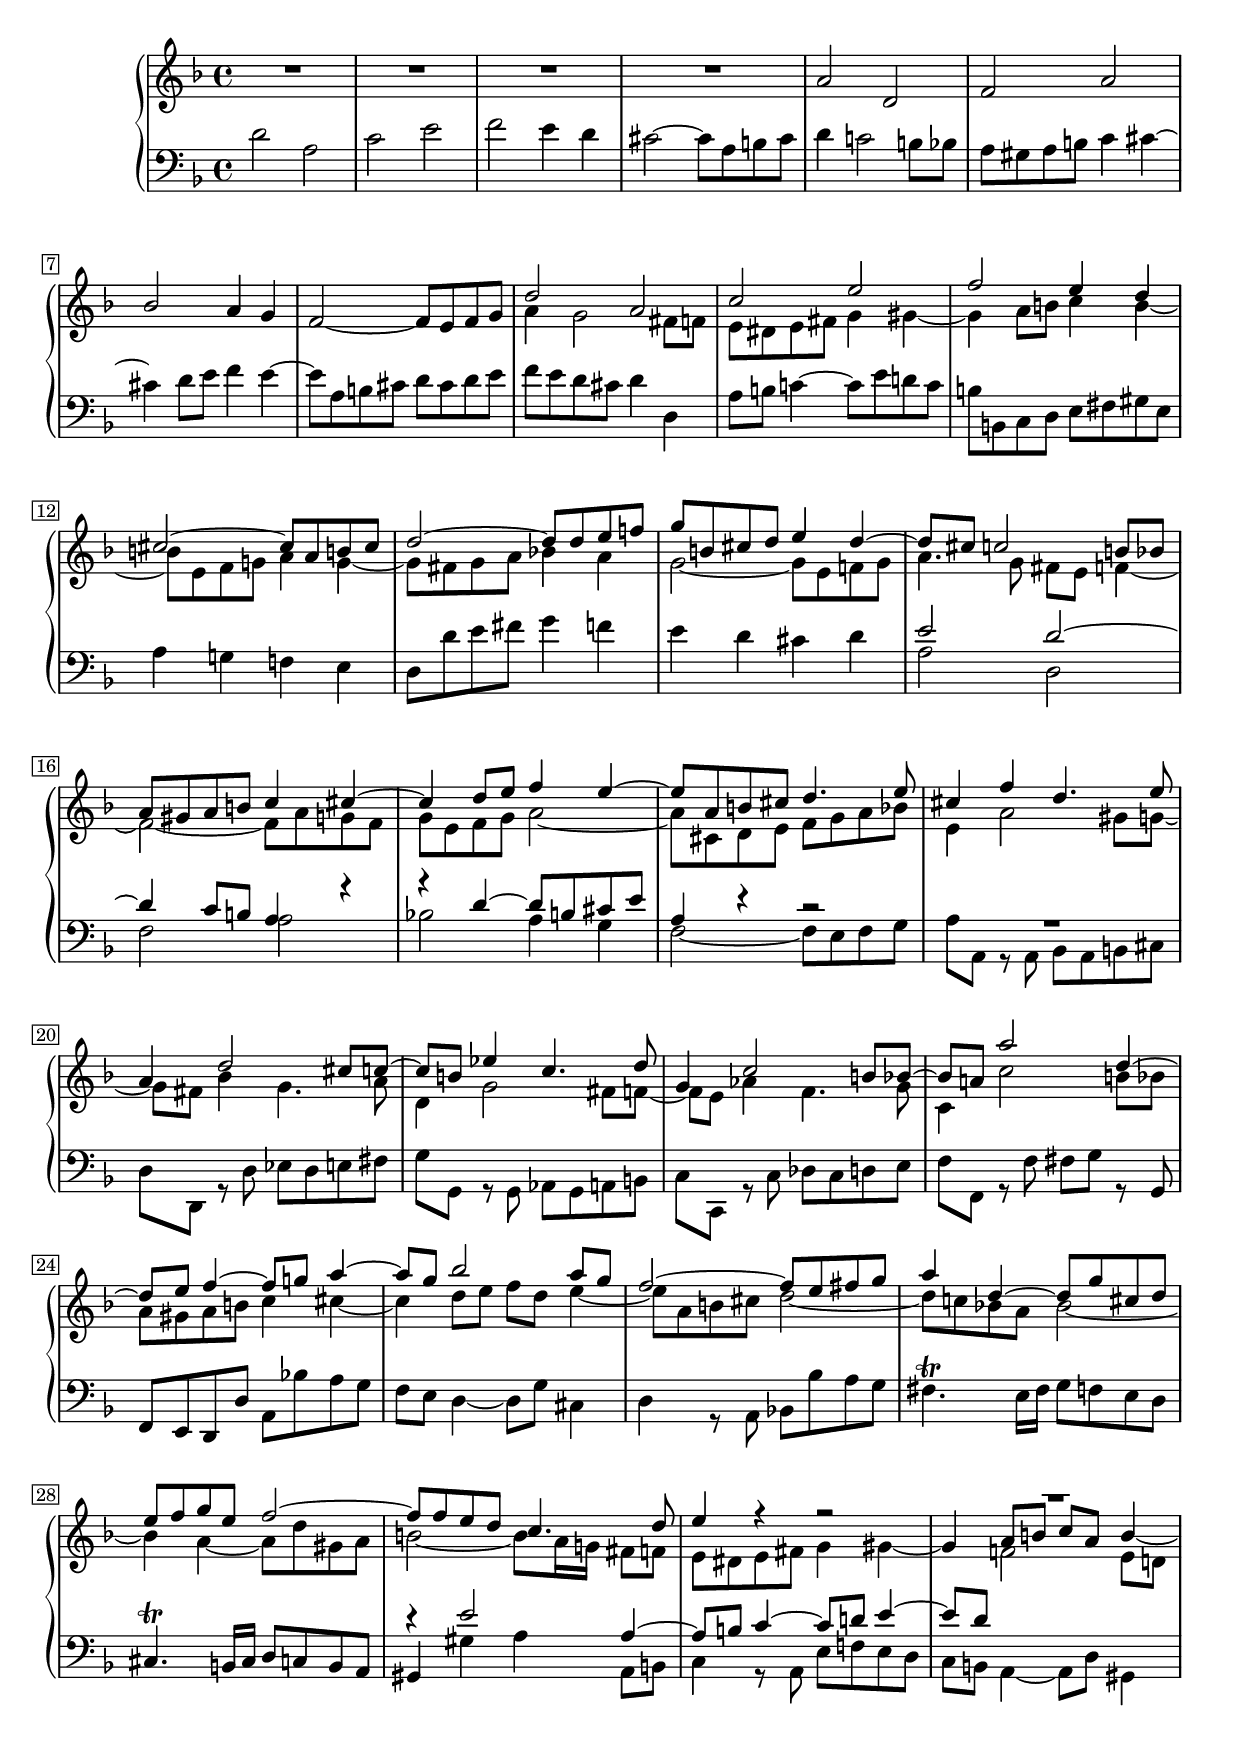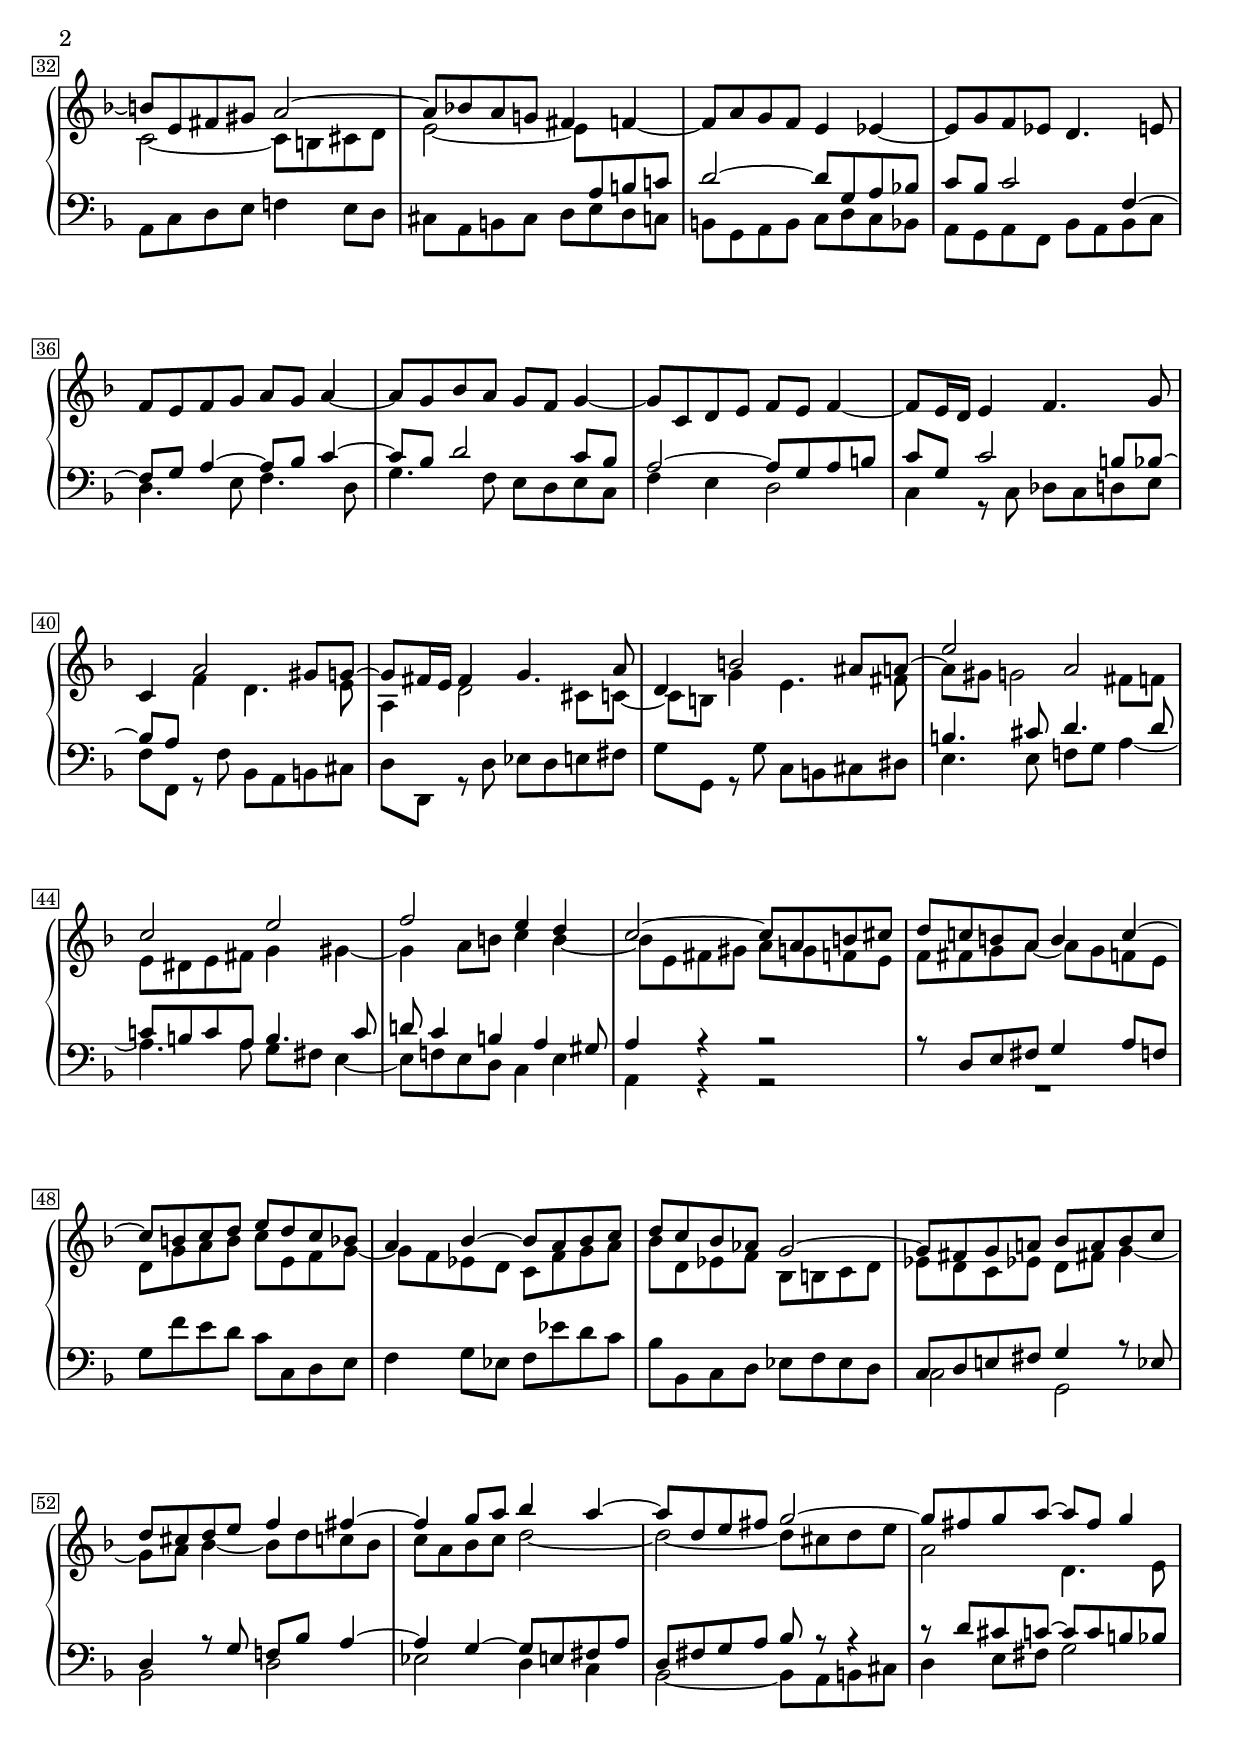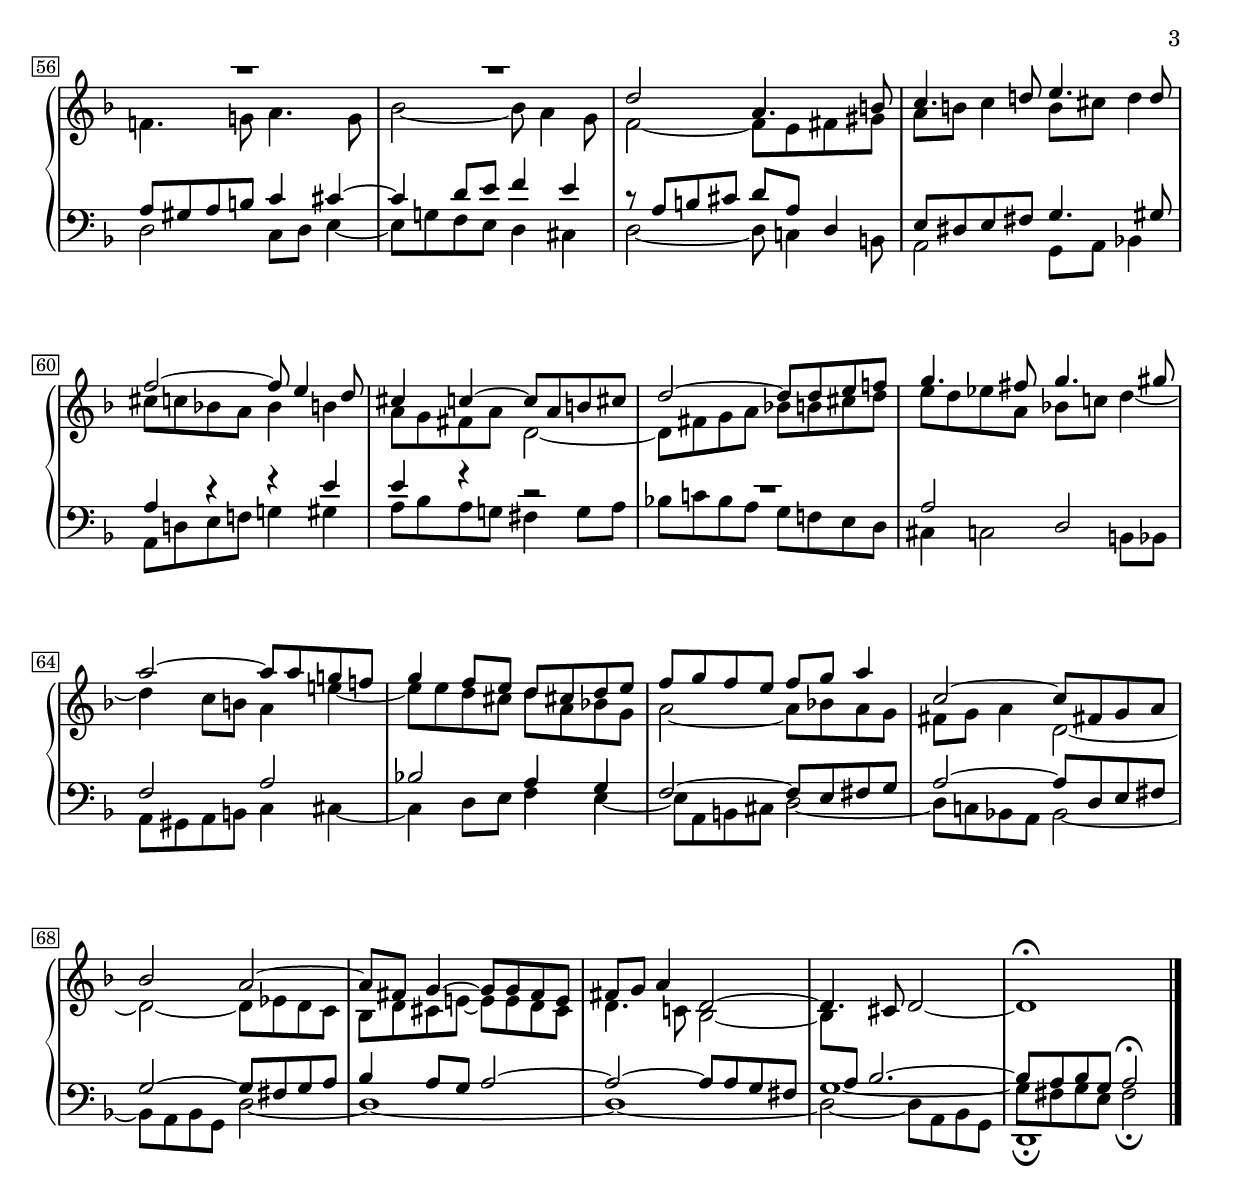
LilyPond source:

Global = {
  \key d \minor
  \time 4/4
  \include "../global.ly"
}

Soprano = \context Voice = "one" \relative c'' {
  \voiceOne
  | \override MultiMeasureRest.staff-position = #0
    R1*4
  | s1*4
  | d2 a
  %10
  | c e
  | f e4 d
  | cis2~ cis8 a b cis
  | d2~ d8 d e f
  | g b, cis d e4 d~
  %15
  | d8 cis c2 b8 bes
  | a gis a b c4 cis~
  | cis d8 e f4 e~
  | e8 a, b cis d4. e8
  | cis4 f d4. e8
  %20
  | a,4 d2 cis8 c~
  | c b ees4 c4. d8
  | g,4 c2 b8 bes~
  | bes a a'2 d,4~
  | d8 e f4~ f8 g a4~
  %25
  | a8 g bes2 a8 g
  | f2~ f8 e fis g
  | a4 d,~ d8 g cis, d
  | e f g e f2~
  | f8 f e d c4. d8
  %30
  | e4 r r2
  | \override MultiMeasureRest.staff-position = #6
    R1
  | s1*11
  %43
  | e2 a,
  | c e
  %45
  | f e4 d
  | c2~ c8 a b cis
  | d c! b a b4 c~
  | c8 b c d e d c bes
  | a4 bes~ bes8 a bes c
  %50
  | d c bes aes g2~
  | g8 fis g a bes a bes c
  | d cis d e f4 fis~
  | fis g8 a bes4 a~
  | a8 d, e fis g2~
  %55
  | g8 fis g a~ a fis g4
  | R1*2
  | d2 a4. b8
  | c4. d8 e4. d8
  %60
  | f2~ f8 e4 d8
  | cis4 c~ c8 a b cis
  | d2~ d8 d e f
  | g4. fis8 g4. gis8
  | a2~ a8 a g f
  %65
  | g4 f8 e d cis! d e
  | f g f e f g a4
  | c,2~ c8 fis,! g a
  | bes2 a~
  | a8 fis g4~ g8 g fis e
  %70
  | fis g a4 d,2~
  | d4. cis8 d2_~
  | d1\fermata
  | \bar "|."
}

Alto = \context Voice = "two" \relative c' {
  \voiceTwo
  | s1*4
  %5
  | \stemUp
    a'2 d,
  | f a
  | bes a4 g
  | f2~ f8 e f g
  | \stemDown
    a4 g2 fis8 f
  %10
  | e dis e fis g4 gis~
  | gis a8 b c4 b~
  | b8 e, f g a4 g~
  | g8 fis g a bes4 a
  | g2~ g8 e f g
  %15
  | a4. g8 fis e f4~
  | f2~ f8 a g f
  | g e f g a2~
  | a8 cis, d e f g a bes
  | e,4 a2 gis8 g~
  %20
  | g fis bes4 g4. a8
  | d,4 g2 fis8 f~
  | f e aes4 f4. g8
  | c,4 c'2 b8 bes
  | a gis a b c4 cis~
  %25
  | cis d8 e f d e4~
  | e8 a, b cis d2~
  | d8 c bes a bes2~
  | bes4 a~ a8 d gis, a
  | b2~ b8[ a16 g] fis8 f
  %30
  | e dis e fis g4 gis~
  | \stemUp
    gis a8 b c a b4~
  | b8 e, fis gis a2^~
  | a8 bes! a g fis4 f~
  | f8 a g f e4 ees~
  %35
  | ees8 g f ees d4. e8
  | f e f g a g a4~
  | a8 g bes a g f g4~
  | g8 c, d e f e f4~
  | f8 e16 d e4 f4. g8
  %40
  | c,4 a'2 gis8 g^~
  | g8 fis16 e fis4 g4. a8
  | d,4 b'2 ais8 a^~
  | \stemDown
    a gis g2 fis8 f
  | e dis e fis g4 gis~
  %45
  | gis a8 b c4 b~
  | b8 e, fis gis a g f e
  | f fis g a~ a g f e
  | d g a b c e, f g~
  | g f ees d c f g a
  %50
  | bes d, ees f bes, b c d
  | ees d c ees d fis! g4~
  | g8 a bes4~ bes8 d c bes
  | c a bes c d2~
  | d~ d8 cis d e
  %55
  | a,2 d,4. e8
  | f!4. g8 a4. g8
  | bes2~ bes8 a4 g8
  | f2~ f8 e fis gis
  | a b c4 b8 cis d4
  %60
  | cis8 c bes a bes4 b
  | a8 g fis a d,2~
  | d8 fis g a bes b cis d
  | e d ees a, bes c d4~
  | d c8 b a4 e'~
  %65
  | e8 e d cis d a bes g
  | a2~ a8 bes a g
  | fis g a4 d,2~
  | d~ d8 ees d c
  | bes d cis e~ e e d cis
  %70
  | d4. c8 bes2~
  | bes8
    \change Staff = "lower"
    \stemUp
    a bes2.^~
  | bes8 a bes g a2^\fermata
}

Tenor = \context Voice = "three" \relative c' {
  \voiceThree
  %1
  | \stemDown
    d2 a
  | c e
  | f e4 d
  | cis2~ cis8 a b cis
  %5
  | d4 c!2 b8 bes
  | a gis a b c4 cis~
  | cis d8 e f4 e~
  | e8 a, b cis d cis d e
  | f e d cis d4 d,
  %10
  | a'8 b c4~ c8 e d c
  | b b, c d e fis gis e
  | a4 g! f e
  | d8 d' e fis g4 f
  | e d cis d
  %15
  | \stemUp
    e2 d~
  | d4 c8 b a4 r
  | r d~ d8 b cis e
  | a,4 r r2
  | R1
  | s1*9
  | r4 e'2 a,4~
  %30
  | a8 b c4~ c8 d e4~
  | e8 d
    \change Staff = "upper"
    \stemDown
    f2 e8 d
  | c2_~ c8 b cis d
  | e2_~ e8
    \change Staff = "lower"
    \stemUp
    a, b c
  | d2~ d8 g, a bes!
  %35
  | c bes c2 f,4~
  | f8 g a4~ a8 bes c4~
  | c8 bes d2 c8 bes
  | a2~ a8 g a b
  | c g c2 b8 bes~
  %40
  | bes a
    \change Staff = "upper"
    \stemDown
    f'4 d4. e8
  | a,4 d2 cis8 c_~
  | c b g'4 e4. fis8
  | \change Staff = "lower"
    \stemUp
    b,4. cis8 d4. d8
  | c b c a b4. c8
  %45
  | d c4 b a gis8
  | a4 r r2
  | r8 d, e fis g4 a8 f
  | \stemDown
    g f' e d c c, d e
  | f4 g8 ees f ees' d c
  %50
  | bes bes, c d ees f ees d
  | \stemUp
    c d e! fis g4 r8 ees
  | d4 r8 g f bes a4~
  | a g~ g8 e fis a
  | d, fis g a bes r r4
  %55
  | r8 d cis c~ c c b bes
  | a gis a b c4 cis~
  | cis d8 e f4 e
  | r8 a, b cis d a d,4
  | e8 dis e fis g4. gis8
  %60
  | a4 r r e'
  | e r r2
  | \override MultiMeasureRest.staff-position = #6
    R1
  | a,2 d,
  | f a
  %65
  | bes! a4 g
  | f2~ f8 e fis g
  | a2~ a8 d, e fis
  | g2~ g8 fis g a
  | bes4 a8 g a2~
  %70
  | a~ a8 a g fis
  | \shape #'((1 . 0.9) (0 . 1.1) (0 . 1) (-0.3 . 1)) Tie
    g1_~
  | \stemDown
    g8 fis g e fis2_\fermata
}

Bass = \context Voice = "four" \relative c {
  \voiceFour
  | s1*14 %1 to 14
  %15
  | a'2 d,
  | f a
  | bes a4 g
  | f2~ f8 e f g
  | a a, r a bes a b cis
  %20
  | d d, r d' ees d e fis
  | g g, r g aes g a b
  | c c, r c' des c d e
  | f f, r f' fis g r \stemUp g,
  | f e d d' \stemDown a bes' a g
  %25
  | f e d4~ d8 g cis,4
  | d r8 a bes bes' a g
  | fis4.^\trill e16 fis g8 f e d
  | \stemUp cis4.^\trill b16 cis d8 c b a
  | gis4 \stemDown gis' a a,8 b
  %30
  | c4 r8 a e' f e d
  | c b a4~ a8 d gis,4
  | a8 c d e f4 e8 d
  | cis a b cis d e d c
  | b g a b c d c bes
  %35
  | a g a f bes a bes c
  | d4. e8 f4. d8
  | g4. f8 e d e c
  | f4 e d2
  | c4 r8 c des c d e
  %40
  | f f, r f' bes, a b cis
  | d d, r d' ees d e fis
  | g g, r g' c, b cis dis
  | e4. e8 f! g a4~
  | a4. a8 g fis e4~
  %45
  | e8 f! e d c4 e
  | a, r r2
  | R1
  | s1*3
  %51
  | c2 g
  | bes d
  | ees d4 c
  | bes2~ bes8 a b cis
  %55
  | d4 e8 fis g2
  | d c8 d e4~
  | e8 g f e d4 cis
  | d2~ d8 c!4 b8
  | a2 g8 a bes!4
  %60
  | a8 d e f g4 gis
  | a8 bes a g! fis4 g8 a
  | bes! c! bes a g f e d
  | cis4 c2 b8 bes
  | a gis a b c4 cis~
  %65
  | cis d8 e f4 e~
  | e8 a, b cis d2~
  | d8 c! bes a bes2~
  | bes8 a bes g d'2~
  | d1~
  %70
  | d~
  | d2~ d8 a bes g
  | d1\fermata
}

\score {
  \new PianoStaff
  <<
    \accidentalStyle Score.piano
    \context Staff = "upper" <<
      \set Staff.midiInstrument = #"acoustic grand"
      \Global
      \clef treble
      \Soprano
      \Alto
    >>
    \context Staff = "lower" <<
      \set Staff.midiInstrument = #"acoustic grand"
      \Global
      \clef bass
      \Tenor
      \Bass
    >>
  >>
  \header {
    %composer = "Johann Sebastian Bach"
    %opus = BWV 1080
    subtitle = "Fuga a 4 voci"
    title = \markup {
      %\override #'(font-name . "TeX Gyre Schola") {
        "Contrapunctus III"
      %}
    }
  }
  \layout { }
  \midi { }
}
